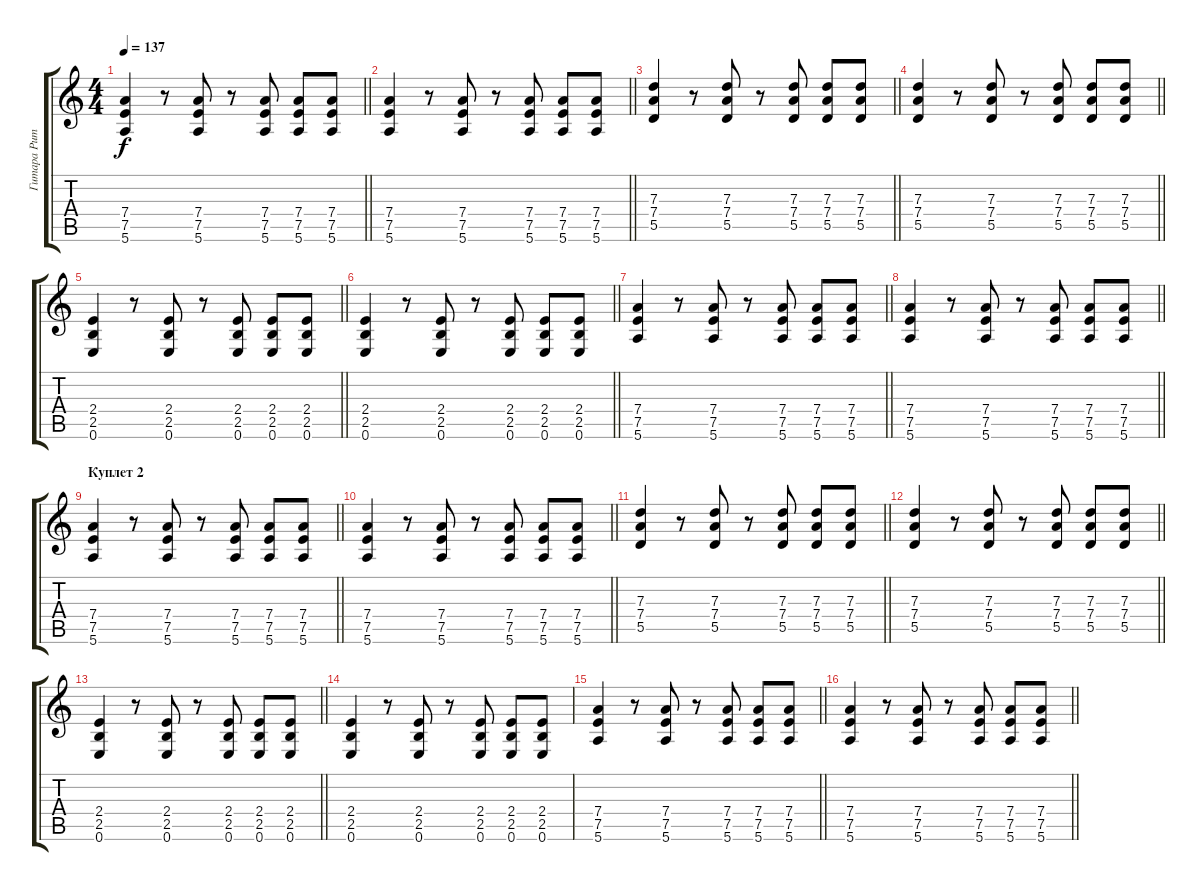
\track ("Гитара Ритм" "Гитара Рит") {instrument distortionguitar}
\staff {score tabs}
\tuning (E4 B3 G3 D3 A2 E2) {hide}
\ts (4 4)
\tempo 137
\clef g2
\barLineRight lightlight
\ks c
(7.4 7.5 5.6).4{dy f} r.8 (7.4 7.5 5.6).8 r.8 (7.4 7.5 5.6).8 (7.4 7.5 5.6).8 (7.4 7.5 5.6).8 |
\barLineRight lightlight
(7.4 7.5 5.6).4 r.8 (7.4 7.5 5.6).8 r.8 (7.4 7.5 5.6).8 (7.4 7.5 5.6).8 (7.4 7.5 5.6).8 |
\barLineRight lightlight
(7.3 7.4 5.5).4 r.8 (7.3 7.4 5.5).8 r.8 (7.3 7.4 5.5).8 (7.3 7.4 5.5).8 (7.3 7.4 5.5).8 |
\barLineRight lightlight
(7.3 7.4 5.5).4 r.8 (7.3 7.4 5.5).8 r.8 (7.3 7.4 5.5).8 (7.3 7.4 5.5).8 (7.3 7.4 5.5).8 |
\barLineRight lightlight
(2.4 2.5 0.6).4 r.8 (2.4 2.5 0.6).8 r.8 (2.4 2.5 0.6).8 (2.4 2.5 0.6).8 (2.4 2.5 0.6).8 |
\barLineRight lightlight
(2.4 2.5 0.6).4 r.8 (2.4 2.5 0.6).8 r.8 (2.4 2.5 0.6).8 (2.4 2.5 0.6).8 (2.4 2.5 0.6).8 |
\barLineRight lightlight
(7.4 7.5 5.6).4 r.8 (7.4 7.5 5.6).8 r.8 (7.4 7.5 5.6).8 (7.4 7.5 5.6).8 (7.4 7.5 5.6).8 |
\barLineRight lightlight
(7.4 7.5 5.6).4 r.8 (7.4 7.5 5.6).8 r.8 (7.4 7.5 5.6).8 (7.4 7.5 5.6).8 (7.4 7.5 5.6).8 |
\section ("" "Куплет 2")
\barLineRight lightlight
(7.4 7.5 5.6).4 r.8 (7.4 7.5 5.6).8 r.8 (7.4 7.5 5.6).8 (7.4 7.5 5.6).8 (7.4 7.5 5.6).8 |
\barLineRight lightlight
(7.4 7.5 5.6).4 r.8 (7.4 7.5 5.6).8 r.8 (7.4 7.5 5.6).8 (7.4 7.5 5.6).8 (7.4 7.5 5.6).8 |
\barLineRight lightlight
(7.3 7.4 5.5).4 r.8 (7.3 7.4 5.5).8 r.8 (7.3 7.4 5.5).8 (7.3 7.4 5.5).8 (7.3 7.4 5.5).8 |
\barLineRight lightlight
(7.3 7.4 5.5).4 r.8 (7.3 7.4 5.5).8 r.8 (7.3 7.4 5.5).8 (7.3 7.4 5.5).8 (7.3 7.4 5.5).8 |
\barLineRight lightlight
(2.4 2.5 0.6).4 r.8 (2.4 2.5 0.6).8 r.8 (2.4 2.5 0.6).8 (2.4 2.5 0.6).8 (2.4 2.5 0.6).8 |
(2.4 2.5 0.6).4 r.8 (2.4 2.5 0.6).8 r.8 (2.4 2.5 0.6).8 (2.4 2.5 0.6).8 (2.4 2.5 0.6).8 |
\barLineRight lightlight
(7.4 7.5 5.6).4 r.8 (7.4 7.5 5.6).8 r.8 (7.4 7.5 5.6).8 (7.4 7.5 5.6).8 (7.4 7.5 5.6).8 |
\barLineRight lightlight
(7.4 7.5 5.6).4 r.8 (7.4 7.5 5.6).8 r.8 (7.4 7.5 5.6).8 (7.4 7.5 5.6).8 (7.4 7.5 5.6).8
